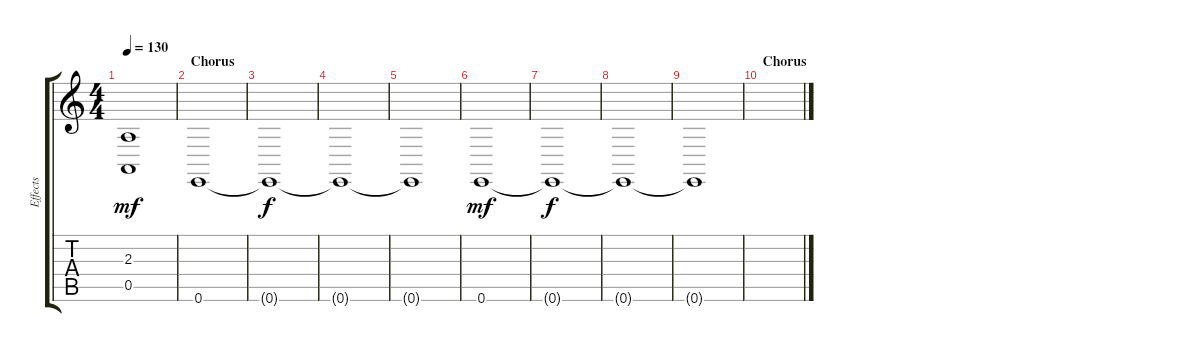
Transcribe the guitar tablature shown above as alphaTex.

\track ("Effects" "Effects") {instrument pad2warm}
\staff {score tabs}
\tuning (E4 B3 G3 D3 A2 E2) {hide}
\ts (4 4)
\tempo 130
\clef g2
\ks c
(2.3 0.5).1{dy mf} |
\section ("" "Chorus")
0.6.1{instrument acousticgrandpiano} |
0.6{t}.1{dy f} |
0.6{t}.1 |
0.6{t}.1 |
0.6.1{dy mf} |
0.6{t}.1{dy f} |
0.6{t}.1 |
0.6{t}.1 |
\section ("" "Chorus")
